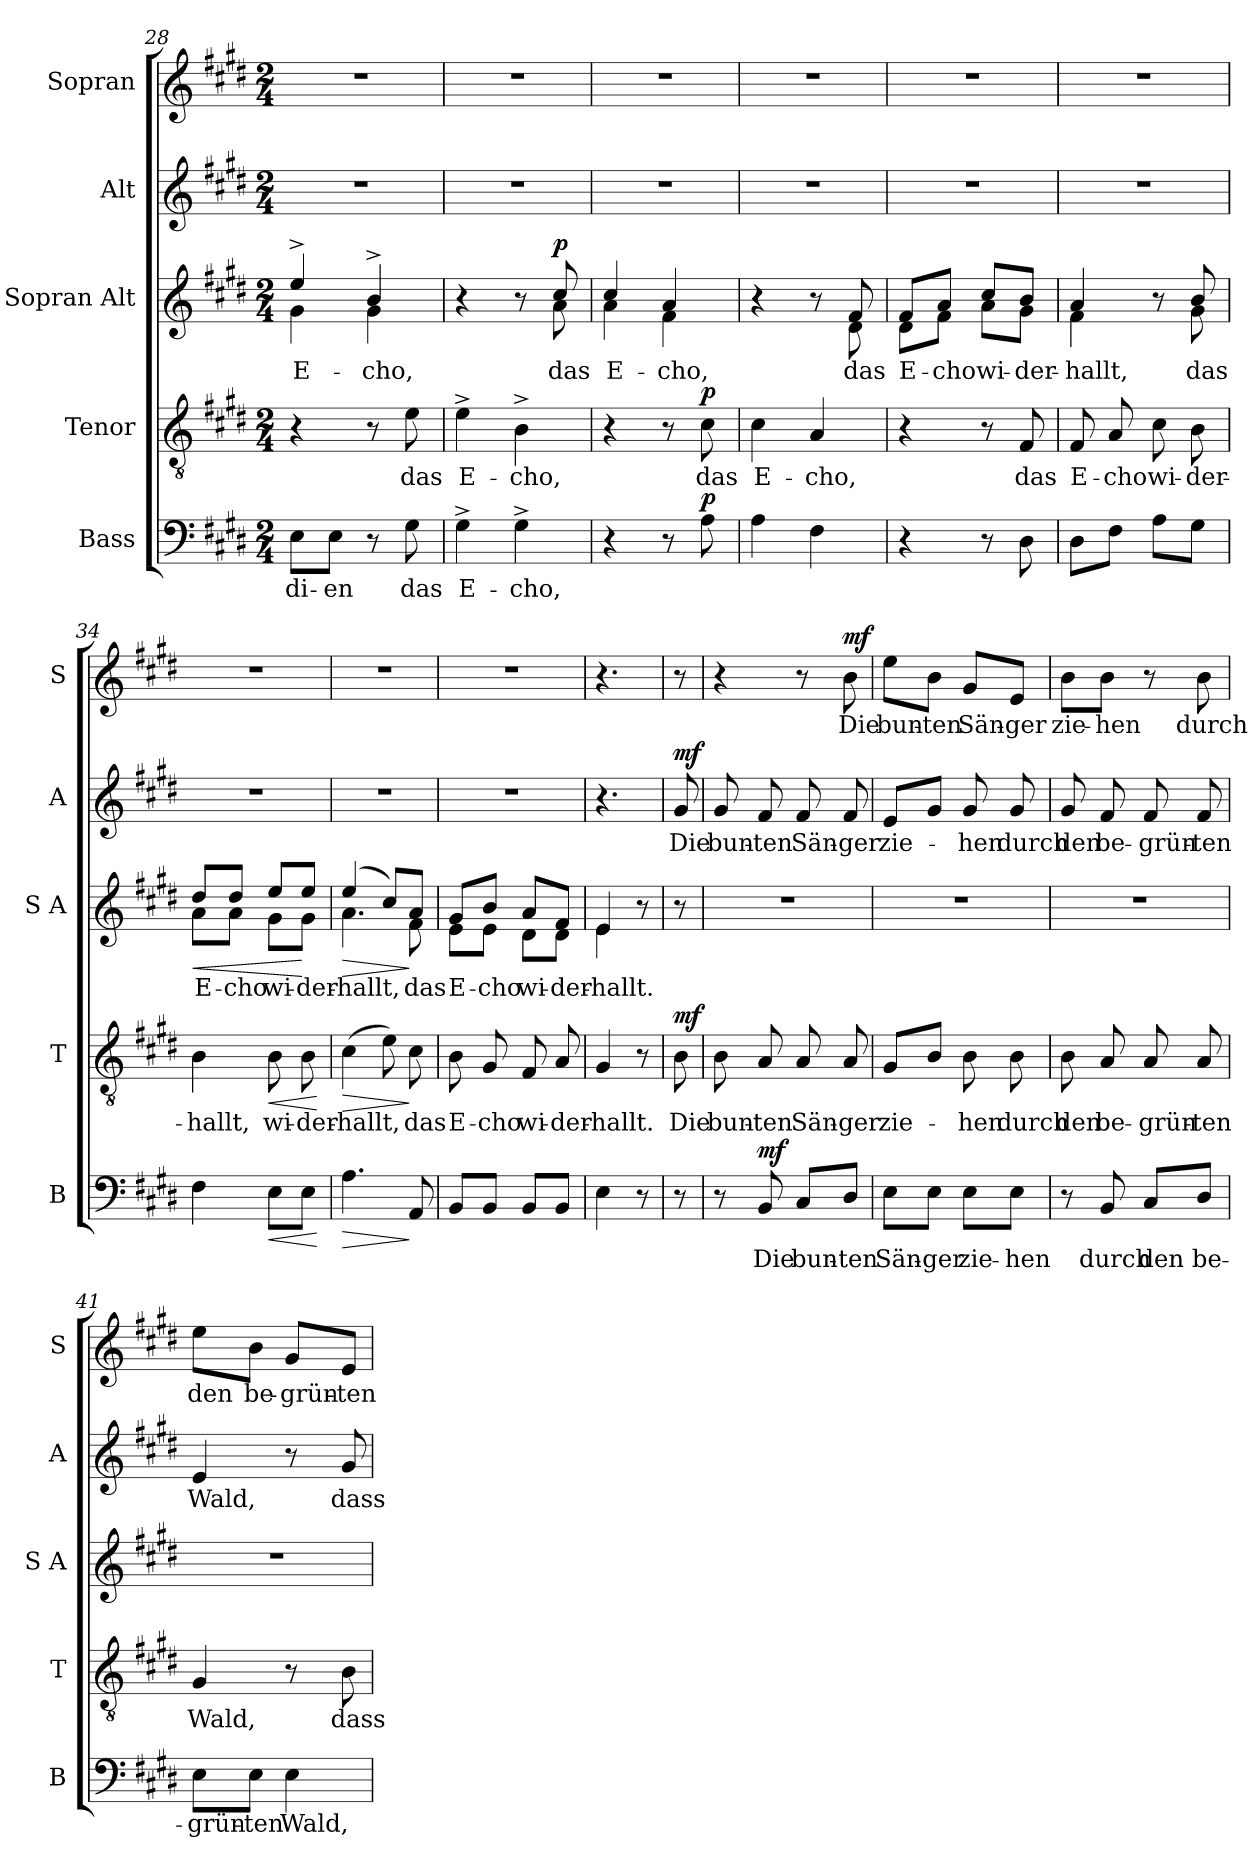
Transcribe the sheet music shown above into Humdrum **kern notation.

**kern	**text	**dynam	**kern	**text	**dynam	**kern	**text	**dynam	**kern	**text	**dynam	**kern	**text	**dynam
*part5	*part5	*part5	*part4	*part4	*part4	*part3	*part3	*part3	*part2	*part2	*part2	*part1	*part1	*part1
*staff5	*staff5	*staff5	*staff4	*staff4	*staff4	*staff3	*staff3	*staff3	*staff2	*staff2	*staff2	*staff1	*staff1	*staff1
*I"Bass	*	*	*I"Tenor	*	*	*I"Sopran Alt	*	*	*I"Alt	*	*	*I"Sopran	*	*
*I'B	*	*	*I'T	*	*	*I'S A	*	*	*I'A	*	*	*I'S	*	*
*clefF4	*	*	*clefGv2	*	*	*clefG2	*	*	*clefG2	*	*	*clefG2	*	*
*k[f#c#g#d#]	*	*	*k[f#c#g#d#]	*	*	*k[f#c#g#d#]	*	*	*k[f#c#g#d#]	*	*	*k[f#c#g#d#]	*	*
*M2/4	*	*	*M2/4	*	*	*M2/4	*	*	*M2/4	*	*	*M2/4	*	*
=28	=28	=28	=28	=28	=28	=28	=28	=28	=28	=28	=28	=28	=28	=28
!	!LO:LY:b	!	!	!	!	!	!LO:LY:b	!	!	!	!	!	!	!
*	*	*	*	*	*	*^	*	*	*	*	*	*	*	*
8E\L	-di-	.	4r	.	.	4ee^/	4g#\	E-	.	2r	.	.	2r	.	.
!	!LO:LY:b	!	!	!	!	!	!	!	!	!	!	!	!	!	!
8E\J	-en	.	.	.	.	.	.	.	.	.	.	.	.	.	.
!	!	!	!	!	!	!	!	!LO:LY:b	!	!	!	!	!	!	!
8r	.	.	8r	.	.	4b^/	4g#\	-cho,	.	.	.	.	.	.	.
!	!LO:LY:b	!	!	!LO:LY:b	!	!	!	!	!	!	!	!	!	!	!
8G#\	das	.	8e\	das	.	.	.	.	.	.	.	.	.	.	.
=29	=29	=29	=29	=29	=29	=29	=29	=29	=29	=29	=29	=29	=29	=29	=29
!	!LO:LY:b	!	!	!LO:LY:b	!	!	!	!	!	!	!	!	!	!	!
4G#^\	E-	.	4e^\	E-	.	4r	4ryy	.	.	2r	.	.	2r	.	.
!	!LO:LY:b	!	!	!LO:LY:b	!	!	!	!	!	!	!	!	!	!	!
4G#^\	-cho,	.	4B^\	-cho,	.	8r	8ryy	.	.	.	.	.	.	.	.
!	!	!	!	!	!	!	!	!LO:LY:b	!LO:DY:a	!	!	!	!	!	!
.	.	.	.	.	.	8cc#/	8a\	das	p	.	.	.	.	.	.
=30	=30	=30	=30	=30	=30	=30	=30	=30	=30	=30	=30	=30	=30	=30	=30
!	!	!	!	!	!	!	!	!LO:LY:b	!	!	!	!	!	!	!
4r	.	.	4r	.	.	4cc#/	4a\	E-	.	2r	.	.	2r	.	.
!	!	!	!	!	!	!	!	!LO:LY:b	!	!	!	!	!	!	!
8r	.	.	8r	.	.	4a/	4f#\	-cho,	.	.	.	.	.	.	.
!	!	!LO:DY:a	!	!LO:LY:b	!LO:DY:a	!	!	!	!	!	!	!	!	!	!
8A\	.	p	8c#\	das	p	.	.	.	.	.	.	.	.	.	.
=31	=31	=31	=31	=31	=31	=31	=31	=31	=31	=31	=31	=31	=31	=31	=31
!	!	!	!	!LO:LY:b	!	!	!	!	!	!	!	!	!	!	!
4A\	.	.	4c#\	E-	.	4r	4ryy	.	.	2r	.	.	2r	.	.
!	!	!	!	!LO:LY:b	!	!	!	!	!	!	!	!	!	!	!
4F#\	.	.	4A/	-cho,	.	8r	8ryy	.	.	.	.	.	.	.	.
!	!	!	!	!	!	!	!	!LO:LY:b	!	!	!	!	!	!	!
.	.	.	.	.	.	8f#/	8d#\	das	.	.	.	.	.	.	.
!!LO:LB:g=z
=32	=32	=32	=32	=32	=32	=32	=32	=32	=32	=32	=32	=32	=32	=32	=32
!	!	!	!	!	!	!	!	!LO:LY:b	!	!	!	!	!	!	!
4r	.	.	4r	.	.	8f#/L	8d#\L	E-	.	2r	.	.	2r	.	.
!	!	!	!	!	!	!	!	!LO:LY:b	!	!	!	!	!	!	!
.	.	.	.	.	.	8a/J	8f#\J	-cho	.	.	.	.	.	.	.
!	!	!	!	!	!	!	!	!LO:LY:b	!	!	!	!	!	!	!
8r	.	.	8r	.	.	8cc#/L	8a\L	wi-	.	.	.	.	.	.	.
!	!	!	!	!LO:LY:b	!	!	!	!LO:LY:b	!	!	!	!	!	!	!
8D#\	.	.	8F#/	das	.	8b/J	8g#\J	-der-	.	.	.	.	.	.	.
=33	=33	=33	=33	=33	=33	=33	=33	=33	=33	=33	=33	=33	=33	=33	=33
!	!	!	!	!LO:LY:b	!	!	!	!LO:LY:b	!	!	!	!	!	!	!
8D#\L	.	.	8F#/	E-	.	4a/	4f#\	-hallt,	.	2r	.	.	2r	.	.
!	!	!	!	!LO:LY:b	!	!	!	!	!	!	!	!	!	!	!
8F#\J	.	.	8A/	-cho	.	.	.	.	.	.	.	.	.	.	.
!	!	!	!	!LO:LY:b	!	!	!	!	!	!	!	!	!	!	!
8A\L	.	.	8c#\	wi-	.	8r	8ryy	.	.	.	.	.	.	.	.
!	!	!	!	!LO:LY:b	!	!	!	!LO:LY:b	!	!	!	!	!	!	!
8G#\J	.	.	8B\	-der-	.	8b/	8g#\	das	.	.	.	.	.	.	.
=34	=34	=34	=34	=34	=34	=34	=34	=34	=34	=34	=34	=34	=34	=34	=34
!	!	!	!	!LO:LY:b	!	!	!	!LO:LY:b	!LO:HP:b	!	!	!	!	!	!
4F#\	.	.	4B\	-hallt,	.	8dd#/L	8a\L	E-	<	2r	.	.	2r	.	.
!	!	!	!	!	!	!	!	!LO:LY:b	!	!	!	!	!	!	!
.	.	.	.	.	.	8dd#/J	8a\J	-cho	.	.	.	.	.	.	.
!	!	!LO:HP:b	!	!LO:LY:b	!LO:HP:b	!	!	!LO:LY:b	!	!	!	!	!	!	!
8E\L	.	<	8B\	wi-	<	8ee/L	8g#\L	wi-	.	.	.	.	.	.	.
!	!	!	!	!LO:LY:b	!	!	!	!LO:LY:b	!	!	!	!	!	!	!
8E\J	.	.	8B\	-der-	.	8ee/J	8g#\J	-der-	[	.	.	.	.	.	.
*	*	*	*	*	*	*v	*v	*	*	*	*	*	*	*	*
.	.	[	.	.	[	.	.	.	.	.	.	.	.	.
=35	=35	=35	=35	=35	=35	=35	=35	=35	=35	=35	=35	=35	=35	=35
!	!	!LO:HP:b	!	!LO:LY:b	!LO:HP:b	!	!LO:LY:b	!LO:HP:b	!	!	!	!	!	!
*	*	*	*	*	*	*^	*	*	*	*	*	*	*	*
4.A\	.	>	(4c#\	-hallt,	>	(4ee/	4.a\	-hallt,	>	2r	.	.	2r	.	.
.	.	.	8e\)	.	.	8cc#/L)	.	.	.	.	.	.	.	.	.
!	!	!	!	!LO:LY:b	!	!	!	!LO:LY:b	!	!	!	!	!	!	!
8AA/	.	]	8c#\	das	]	8a/J	8f#\	das	]	.	.	.	.	.	.
=36	=36	=36	=36	=36	=36	=36	=36	=36	=36	=36	=36	=36	=36	=36	=36
!	!	!	!	!LO:LY:b	!	!	!	!LO:LY:b	!	!	!	!	!	!	!
8BB/L	.	.	8B\	E-	.	8g#/L	8e\L	E-	.	2r	.	.	2r	.	.
!	!	!	!	!LO:LY:b	!	!	!	!LO:LY:b	!	!	!	!	!	!	!
8BB/J	.	.	8G#/	-cho	.	8b/J	8e\J	-cho	.	.	.	.	.	.	.
!	!	!	!	!LO:LY:b	!	!	!	!LO:LY:b	!	!	!	!	!	!	!
8BB/L	.	.	8F#/	wi-	.	8a/L	8d#\L	wi-	.	.	.	.	.	.	.
!	!	!	!	!LO:LY:b	!	!	!	!LO:LY:b	!	!	!	!	!	!	!
8BB/J	.	.	8A/	-der-	.	8f#/J	8d#\J	-der-	.	.	.	.	.	.	.
=37	=37	=37	=37	=37	=37	=37	=37	=37	=37	=37	=37	=37	=37	=37	=37
!	!	!	!	!LO:LY:b	!	!	!	!LO:LY:b	!	!	!	!	!	!	!
4E\	.	.	4G#/	-hallt.	.	4e/	4e\	-hallt.	.	4.r	.	.	4.r	.	.
8r	.	.	8r	.	.	8r	8ryy	.	.	.	.	.	.	.	.
!!LO:PB:g=z
=37X3	=37X3	=37X3	=37X3	=37X3	=37X3	=37X3	=37X3	=37X3	=37X3	=37X3	=37X3	=37X3	=37X3	=37X3	=37X3
!	!	!	!	!LO:LY:b	!LO:DY:a	!	!	!	!	!	!LO:LY:b	!LO:DY:a	!	!	!
*	*	*	*	*	*	*v	*v	*	*	*	*	*	*	*	*
8r	.	.	8B\	Die	mf	8r	.	.	8g#/	Die	mf	8r	.	.
=38	=38	=38	=38	=38	=38	=38	=38	=38	=38	=38	=38	=38	=38	=38
!	!	!	!	!LO:LY:b	!	!	!	!	!	!LO:LY:b	!	!	!	!
8r	.	.	8B\	bun-	.	2r	.	.	8g#/	bun-	.	4r	.	.
!	!LO:LY:b	!LO:DY:a	!	!LO:LY:b	!	!	!	!	!	!LO:LY:b	!	!	!	!
8BB/	Die	mf	8A/	-ten	.	.	.	.	8f#/	-ten	.	.	.	.
!	!LO:LY:b	!	!	!LO:LY:b	!	!	!	!	!	!LO:LY:b	!	!	!	!
8C#/L	bun-	.	8A/	Sän-	.	.	.	.	8f#/	Sän-	.	8r	.	.
!	!LO:LY:b	!	!	!LO:LY:b	!	!	!	!	!	!LO:LY:b	!	!	!LO:LY:b	!LO:DY:a
8D#/J	-ten	.	8A/	-ger	.	.	.	.	8f#/	-ger	.	8b\	Die	mf
=39	=39	=39	=39	=39	=39	=39	=39	=39	=39	=39	=39	=39	=39	=39
!	!LO:LY:b	!	!	!LO:LY:b	!	!	!	!	!	!LO:LY:b	!	!	!LO:LY:b	!
8E\L	Sän-	.	8G#/L	zie-	.	2r	.	.	8e/L	zie-	.	8ee\L	bun-	.
!	!LO:LY:b	!	!	!	!	!	!	!	!	!	!	!	!LO:LY:b	!
8E\J	-ger	.	8B/J	.	.	.	.	.	8g#/J	.	.	8b\J	-ten	.
!	!LO:LY:b	!	!	!LO:LY:b	!	!	!	!	!	!LO:LY:b	!	!	!LO:LY:b	!
8E\L	zie-	.	8B\	-hen	.	.	.	.	8g#/	-hen	.	8g#/L	Sän-	.
!	!LO:LY:b	!	!	!LO:LY:b	!	!	!	!	!	!LO:LY:b	!	!	!LO:LY:b	!
8E\J	-hen	.	8B\	durch	.	.	.	.	8g#/	durch	.	8e/J	-ger	.
=40	=40	=40	=40	=40	=40	=40	=40	=40	=40	=40	=40	=40	=40	=40
!	!	!	!	!LO:LY:b	!	!	!	!	!	!LO:LY:b	!	!	!LO:LY:b	!
8r	.	.	8B\	den	.	2r	.	.	8g#/	den	.	8b\L	zie-	.
!	!LO:LY:b	!	!	!LO:LY:b	!	!	!	!	!	!LO:LY:b	!	!	!LO:LY:b	!
8BB/	durch	.	8A/	be-	.	.	.	.	8f#/	be-	.	8b\J	-hen	.
!	!LO:LY:b	!	!	!LO:LY:b	!	!	!	!	!	!LO:LY:b	!	!	!	!
8C#/L	den	.	8A/	-grün-	.	.	.	.	8f#/	-grün-	.	8r	.	.
!	!LO:LY:b	!	!	!LO:LY:b	!	!	!	!	!	!LO:LY:b	!	!	!LO:LY:b	!
8D#/J	be-	.	8A/	-ten	.	.	.	.	8f#/	-ten	.	8b\	durch	.
=41	=41	=41	=41	=41	=41	=41	=41	=41	=41	=41	=41	=41	=41	=41
!	!LO:LY:b	!	!	!LO:LY:b	!	!	!	!	!	!LO:LY:b	!	!	!LO:LY:b	!
8E\L	-grün-	.	4G#/	Wald,	.	2r	.	.	4e/	Wald,	.	8ee\L	den	.
!	!LO:LY:b	!	!	!	!	!	!	!	!	!	!	!	!LO:LY:b	!
8E\J	-ten	.	.	.	.	.	.	.	.	.	.	8b\J	be-	.
!	!LO:LY:b	!	!	!	!	!	!	!	!	!	!	!	!LO:LY:b	!
4E\	Wald,	.	8r	.	.	.	.	.	8r	.	.	8g#/L	-grün-	.
!	!	!	!	!LO:LY:b	!	!	!	!	!	!LO:LY:b	!	!	!LO:LY:b	!
.	.	.	8B\	dass	.	.	.	.	8g#/	dass	.	8e/J	-ten	.
=	=	=	=	=	=	=	=	=	=	=	=	=	=	=
*-	*-	*-	*-	*-	*-	*-	*-	*-	*-	*-	*-	*-	*-	*-
